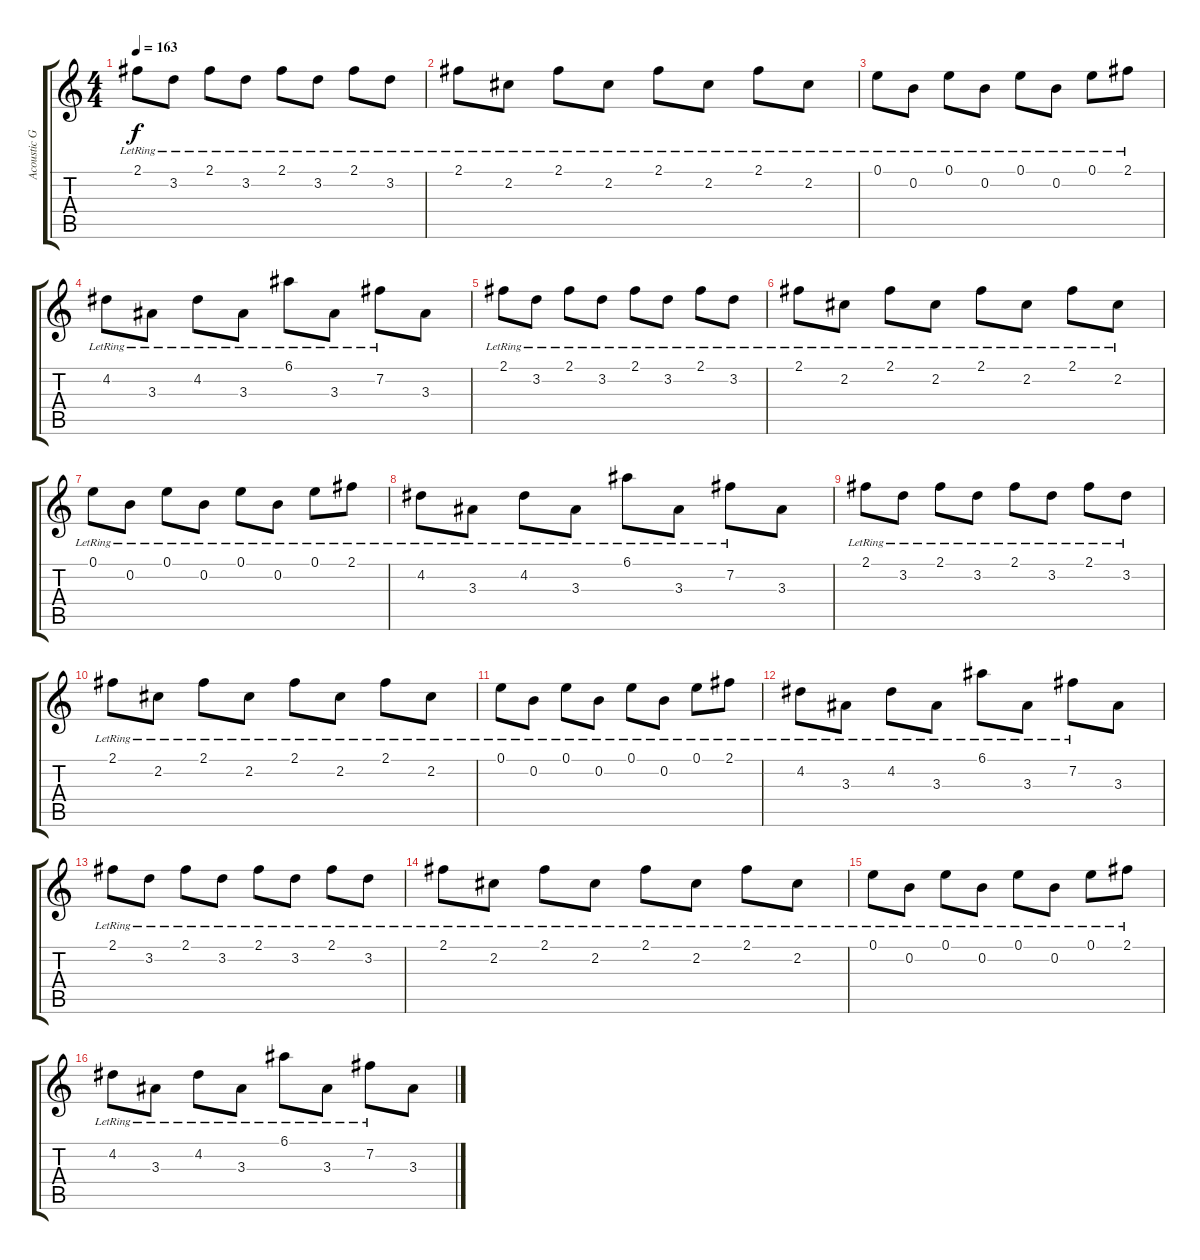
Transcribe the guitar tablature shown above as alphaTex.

\track ("Acoustic Guitar IV" "Acoustic G") {instrument acousticguitarnylon}
\staff {score tabs}
\tuning (E4 B3 G3 D3 A2 E2) {hide}
\ts (4 4)
\tempo 163
\clef g2
\ks c
2.1{lr}.8{dy f} 3.2{lr}.8 2.1{lr}.8 3.2{lr}.8 2.1{lr}.8 3.2{lr}.8 2.1{lr}.8 3.2{lr}.8 |
2.1{lr}.8 2.2{lr}.8 2.1{lr}.8 2.2{lr}.8 2.1{lr}.8 2.2{lr}.8 2.1{lr}.8 2.2{lr}.8 |
0.1{lr}.8 0.2{lr}.8 0.1{lr}.8 0.2{lr}.8 0.1{lr}.8 0.2{lr}.8 0.1{lr}.8 2.1{lr}.8 |
4.2{lr}.8 3.3{lr}.8 4.2{lr}.8 3.3{lr}.8 6.1{lr}.8 3.3{lr}.8 7.2{lr}.8 3.3.8 |
2.1{lr}.8 3.2{lr}.8 2.1{lr}.8 3.2{lr}.8 2.1{lr}.8 3.2{lr}.8 2.1{lr}.8 3.2{lr}.8 |
2.1{lr}.8 2.2{lr}.8 2.1{lr}.8 2.2{lr}.8 2.1{lr}.8 2.2{lr}.8 2.1{lr}.8 2.2{lr}.8 |
0.1{lr}.8 0.2{lr}.8 0.1{lr}.8 0.2{lr}.8 0.1{lr}.8 0.2{lr}.8 0.1{lr}.8 2.1{lr}.8 |
4.2{lr}.8 3.3{lr}.8 4.2{lr}.8 3.3{lr}.8 6.1{lr}.8 3.3{lr}.8 7.2{lr}.8 3.3.8 |
2.1{lr}.8 3.2{lr}.8 2.1{lr}.8 3.2{lr}.8 2.1{lr}.8 3.2{lr}.8 2.1{lr}.8 3.2{lr}.8 |
2.1{lr}.8 2.2{lr}.8 2.1{lr}.8 2.2{lr}.8 2.1{lr}.8 2.2{lr}.8 2.1{lr}.8 2.2{lr}.8 |
0.1{lr}.8 0.2{lr}.8 0.1{lr}.8 0.2{lr}.8 0.1{lr}.8 0.2{lr}.8 0.1{lr}.8 2.1{lr}.8 |
4.2{lr}.8 3.3{lr}.8 4.2{lr}.8 3.3{lr}.8 6.1{lr}.8 3.3{lr}.8 7.2{lr}.8 3.3.8 |
2.1{lr}.8 3.2{lr}.8 2.1{lr}.8 3.2{lr}.8 2.1{lr}.8 3.2{lr}.8 2.1{lr}.8 3.2{lr}.8 |
2.1{lr}.8 2.2{lr}.8 2.1{lr}.8 2.2{lr}.8 2.1{lr}.8 2.2{lr}.8 2.1{lr}.8 2.2{lr}.8 |
0.1{lr}.8 0.2{lr}.8 0.1{lr}.8 0.2{lr}.8 0.1{lr}.8 0.2{lr}.8 0.1{lr}.8 2.1{lr}.8 |
4.2{lr}.8 3.3{lr}.8 4.2{lr}.8 3.3{lr}.8 6.1{lr}.8 3.3{lr}.8 7.2{lr}.8 3.3.8
